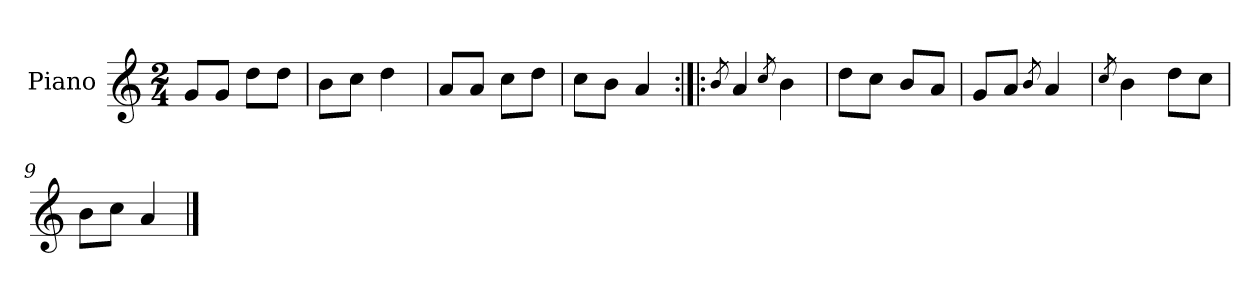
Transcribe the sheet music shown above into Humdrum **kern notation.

**kern
*part1
*staff1
*I"Piano
*I'Pno.
*clefG2
*k[]
*M2/4
=1
8g/L
8g/J
8dd\L
8dd\J
=2
8b\L
8cc\J
4dd\
=3
8a/L
8a/J
8cc\L
8dd\J
=4
8cc\L
8b\J
4a/
=5:|!|:
8qb/
4a/
8qcc/
4b\
=6
8dd\L
8cc\J
8b/L
8a/J
=7
8g/L
8a/J
8qb/
4a/
=8
8qcc/
4b\
8dd\L
8cc\J
=9
8b\L
8cc\J
4a/
==
*-
